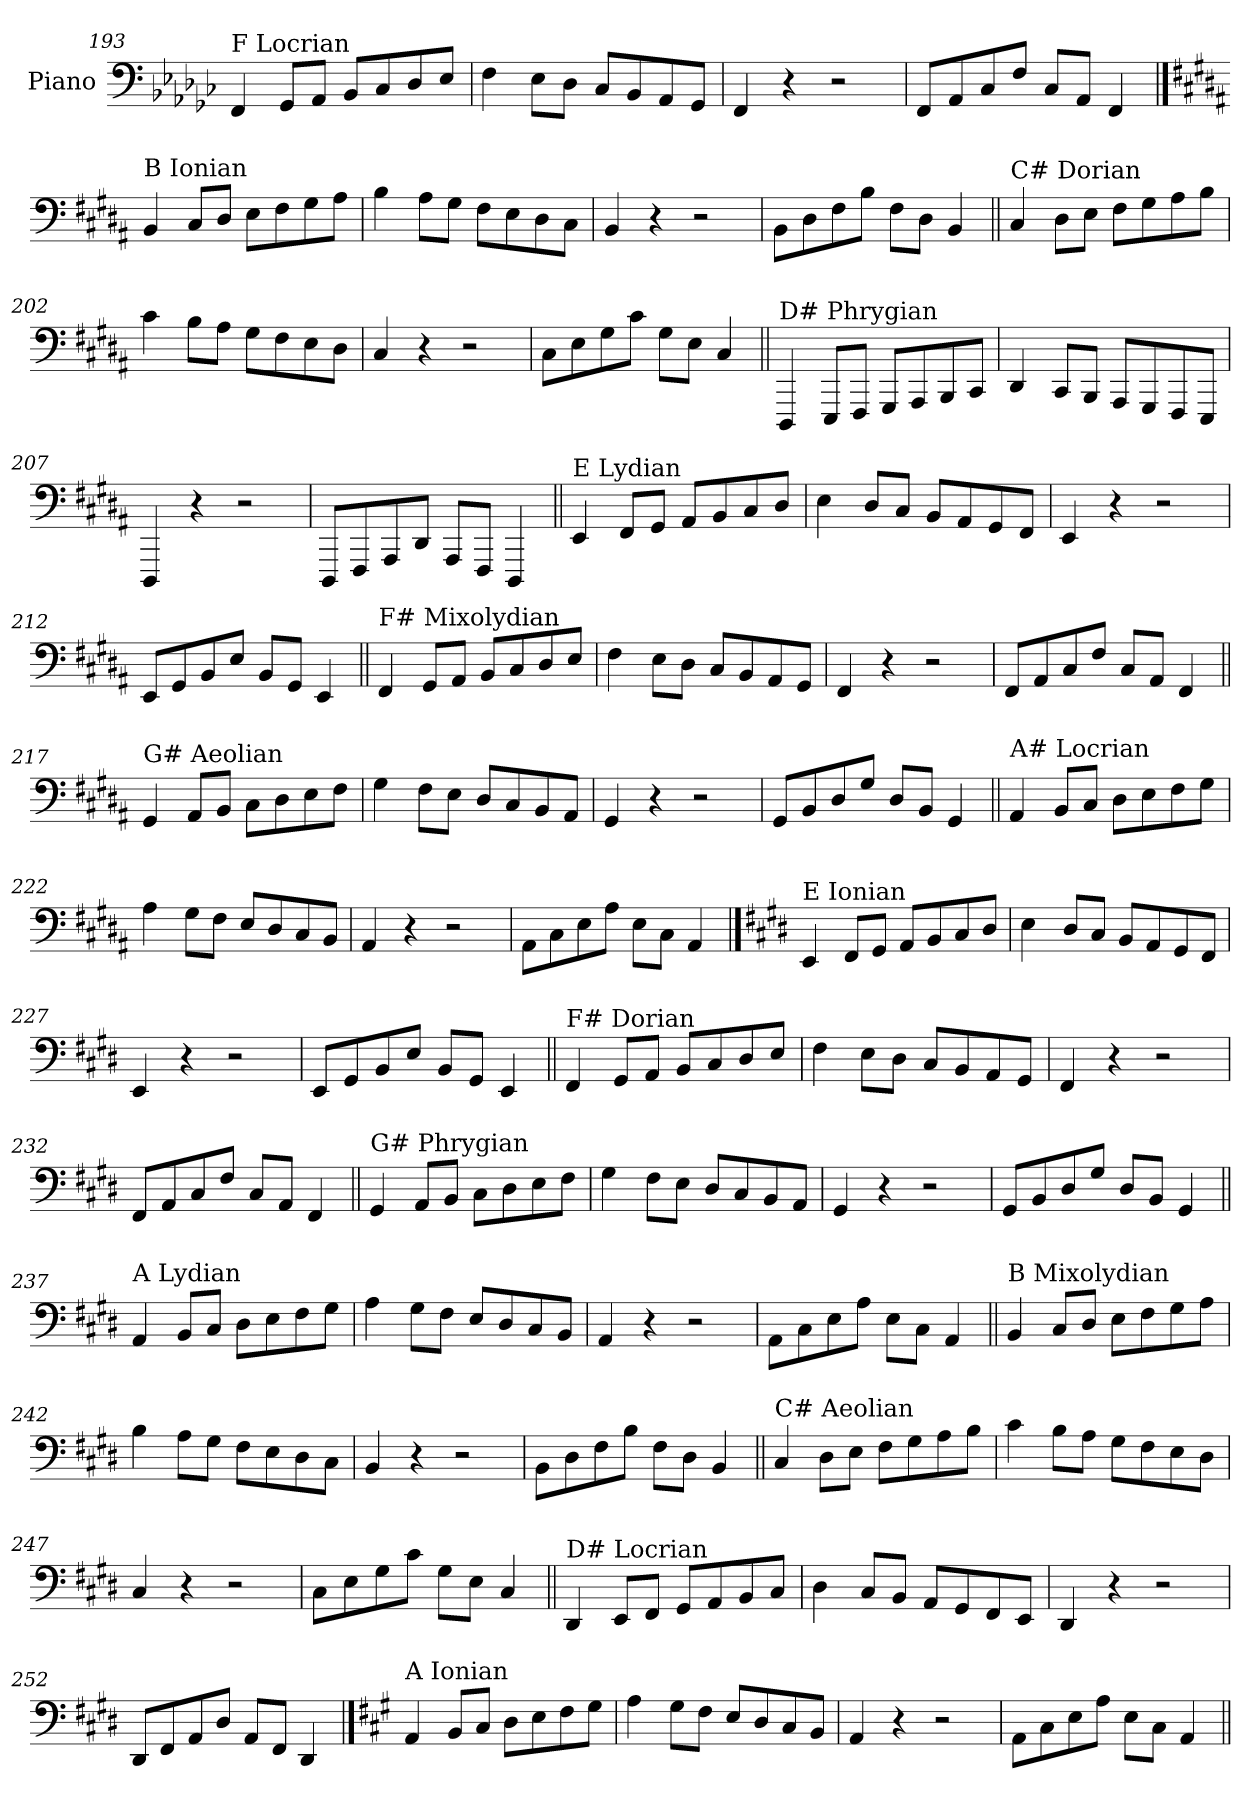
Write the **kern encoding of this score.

**kern
*part1
*staff1
*I"Piano
*I'Pno.
!!LO:LB:g=z
*clefF4
*k[b-e-a-d-g-c-]
=193
!LO:TX:a:t=F Locrian
4FF/
8GG-/L
8AA-/J
8BB-/L
8C-/
8D-/
8E-/J
=194
4F\
8E-\L
8D-\J
8C-/L
8BB-/
8AA-/
8GG-/J
=195
4FF/
4r
2r
=196
8FF/L
8AA-/
8C-/
8F/J
8C-/L
8AA-/J
4FF/
!!LO:PB:g=z
==197
*k[f#c#g#d#a#]
!LO:TX:a:t=B Ionian
4BB/
8C#/L
8D#/J
8E\L
8F#\
8G#\
8A#\J
=198
4B\
8A#\L
8G#\J
8F#\L
8E\
8D#\
8C#\J
=199
4BB/
4r
2r
=200
8BB\L
8D#\
8F#\
8B\J
8F#\L
8D#\J
4BB/
!!LO:LB:g=z
=201||
!LO:TX:a:t=C# Dorian
4C#/
8D#\L
8E\J
8F#\L
8G#\
8A#\
8B\J
=202
4c#\
8B\L
8A#\J
8G#\L
8F#\
8E\
8D#\J
=203
4C#/
4r
2r
=204
8C#\L
8E\
8G#\
8c#\J
8G#\L
8E\J
4C#/
!!LO:LB:g=z
=205||
!LO:TX:a:t=D# Phrygian
4DDD#/
8EEE/L
8FFF#/J
8GGG#/L
8AAA#/
8BBB/
8CC#/J
=206
4DD#/
8CC#/L
8BBB/J
8AAA#/L
8GGG#/
8FFF#/
8EEE/J
=207
4DDD#/
4r
2r
=208
8DDD#/L
8FFF#/
8AAA#/
8DD#/J
8AAA#/L
8FFF#/J
4DDD#/
!!LO:LB:g=z
=209||
!LO:TX:a:t=E Lydian
4EE/
8FF#/L
8GG#/J
8AA#/L
8BB/
8C#/
8D#/J
=210
4E\
8D#/L
8C#/J
8BB/L
8AA#/
8GG#/
8FF#/J
=211
4EE/
4r
2r
=212
8EE/L
8GG#/
8BB/
8E/J
8BB/L
8GG#/J
4EE/
!!LO:LB:g=z
=213||
!LO:TX:a:t=F# Mixolydian
4FF#/
8GG#/L
8AA#/J
8BB/L
8C#/
8D#/
8E/J
=214
4F#\
8E\L
8D#\J
8C#/L
8BB/
8AA#/
8GG#/J
=215
4FF#/
4r
2r
=216
8FF#/L
8AA#/
8C#/
8F#/J
8C#/L
8AA#/J
4FF#/
!!LO:LB:g=z
=217||
!LO:TX:a:t=G# Aeolian
4GG#/
8AA#/L
8BB/J
8C#\L
8D#\
8E\
8F#\J
=218
4G#\
8F#\L
8E\J
8D#/L
8C#/
8BB/
8AA#/J
=219
4GG#/
4r
2r
=220
8GG#/L
8BB/
8D#/
8G#/J
8D#/L
8BB/J
4GG#/
!!LO:LB:g=z
=221||
!LO:TX:a:t=A# Locrian
4AA#/
8BB/L
8C#/J
8D#\L
8E\
8F#\
8G#\J
=222
4A#\
8G#\L
8F#\J
8E/L
8D#/
8C#/
8BB/J
=223
4AA#/
4r
2r
=224
8AA#\L
8C#\
8E\
8A#\J
8E\L
8C#\J
4AA#/
!!LO:PB:g=z
==225
*k[f#c#g#d#]
!LO:TX:a:t=E Ionian
4EE/
8FF#/L
8GG#/J
8AA/L
8BB/
8C#/
8D#/J
=226
4E\
8D#/L
8C#/J
8BB/L
8AA/
8GG#/
8FF#/J
=227
4EE/
4r
2r
=228
8EE/L
8GG#/
8BB/
8E/J
8BB/L
8GG#/J
4EE/
!!LO:LB:g=z
=229||
!LO:TX:a:t=F# Dorian
4FF#/
8GG#/L
8AA/J
8BB/L
8C#/
8D#/
8E/J
=230
4F#\
8E\L
8D#\J
8C#/L
8BB/
8AA/
8GG#/J
=231
4FF#/
4r
2r
=232
8FF#/L
8AA/
8C#/
8F#/J
8C#/L
8AA/J
4FF#/
!!LO:LB:g=z
=233||
!LO:TX:a:t=G# Phrygian
4GG#/
8AA/L
8BB/J
8C#\L
8D#\
8E\
8F#\J
=234
4G#\
8F#\L
8E\J
8D#/L
8C#/
8BB/
8AA/J
=235
4GG#/
4r
2r
=236
8GG#/L
8BB/
8D#/
8G#/J
8D#/L
8BB/J
4GG#/
!!LO:LB:g=z
=237||
!LO:TX:a:t=A Lydian
4AA/
8BB/L
8C#/J
8D#\L
8E\
8F#\
8G#\J
=238
4A\
8G#\L
8F#\J
8E/L
8D#/
8C#/
8BB/J
=239
4AA/
4r
2r
=240
8AA\L
8C#\
8E\
8A\J
8E\L
8C#\J
4AA/
!!LO:LB:g=z
=241||
!LO:TX:a:t=B Mixolydian
4BB/
8C#/L
8D#/J
8E\L
8F#\
8G#\
8A\J
=242
4B\
8A\L
8G#\J
8F#\L
8E\
8D#\
8C#\J
=243
4BB/
4r
2r
=244
8BB\L
8D#\
8F#\
8B\J
8F#\L
8D#\J
4BB/
!!LO:LB:g=z
=245||
!LO:TX:a:t=C# Aeolian
4C#/
8D#\L
8E\J
8F#\L
8G#\
8A\
8B\J
=246
4c#\
8B\L
8A\J
8G#\L
8F#\
8E\
8D#\J
=247
4C#/
4r
2r
=248
8C#\L
8E\
8G#\
8c#\J
8G#\L
8E\J
4C#/
!!LO:LB:g=z
=249||
!LO:TX:a:t=D# Locrian
4DD#/
8EE/L
8FF#/J
8GG#/L
8AA/
8BB/
8C#/J
=250
4D#\
8C#/L
8BB/J
8AA/L
8GG#/
8FF#/
8EE/J
=251
4DD#/
4r
2r
=252
8DD#/L
8FF#/
8AA/
8D#/J
8AA/L
8FF#/J
4DD#/
!!LO:PB:g=z
==253
*k[f#c#g#]
!LO:TX:a:t=A Ionian
4AA/
8BB/L
8C#/J
8D\L
8E\
8F#\
8G#\J
=254
4A\
8G#\L
8F#\J
8E/L
8D/
8C#/
8BB/J
=255
4AA/
4r
2r
=256
8AA\L
8C#\
8E\
8A\J
8E\L
8C#\J
4AA/
=||
*-
